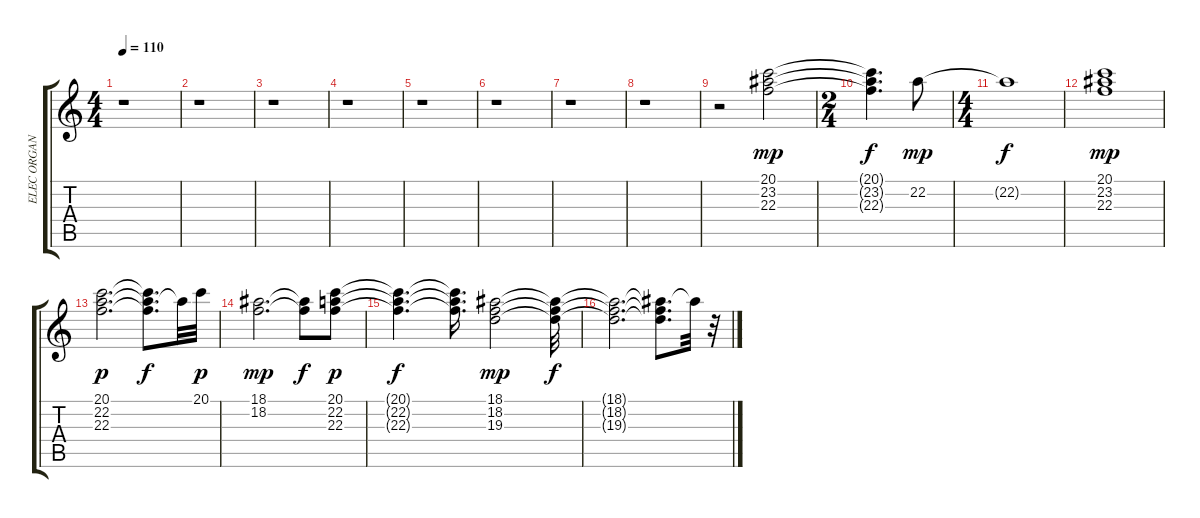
\track ("ELEC ORGAN" "ELEC ORGAN") {solo instrument drawbarorgan}
\staff {score tabs}
\tuning (E4 B3 G3 D3 A2 E2) {hide}
\ts (4 4)
\tempo 110
\clef g2
\ks c
r.1{dy f} |
r.1 |
r.1 |
r.1 |
r.1 |
r.1 |
r.1 |
r.1 |
r.2 (20.1 23.2 22.3).2{dy mp} |
\ts (2 4)
(20.1{t} 23.2{t} 22.3{t}).4{d dy f} 22.2.8{dy mp} |
\ts (4 4)
22.2{t}.1{dy f} |
(20.1 23.2 22.3).1{dy mp} |
(20.1 22.2 22.3).2{d dy p} (20.1{t} 22.2{t} 22.3{t}).8{d dy f} 22.2{t}.32 20.1.32{dy p} |
(18.1 18.2).2{d dy mp} (18.1{t} 18.2{t}).8{dy f} (20.1 22.2 22.3).8{dy p} |
(20.1{t} 22.2{t} 22.3{t}).4{d dy f} (20.1{t} 22.2{t} 22.3{t}).16{d} (18.1 18.2 19.3).2{dy mp} (18.1{t} 18.2{t} 19.3{t}).32{dy f} |
(18.1{t} 18.2{t} 19.3{t}).2{d} (18.1{t} 18.2{t} 19.3{t}).8{d} 18.1{t}.32 r.32
